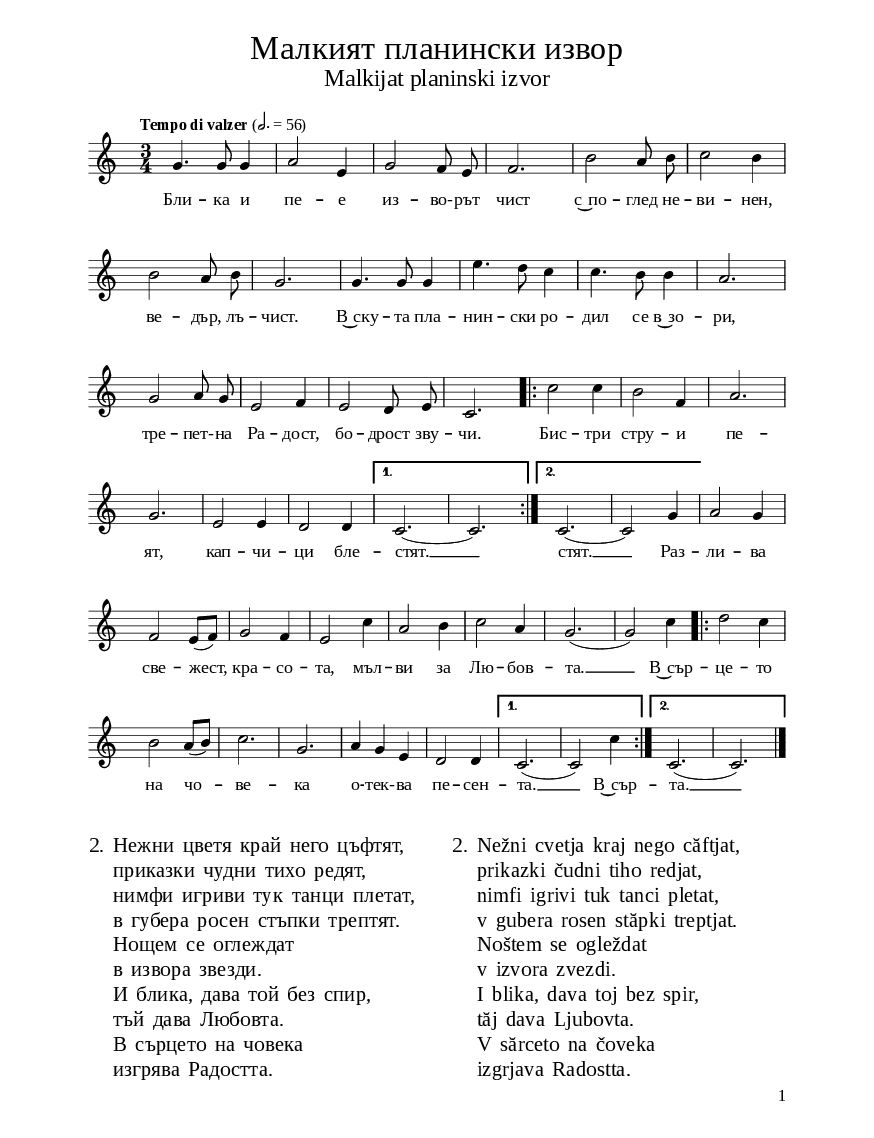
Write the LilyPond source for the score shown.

\version "2.24.2"

% include paper part and global functions
\include "include/globals.ily"

\bookpart {
  \label #'ref165
  \tocItem \markup "Малкият планински извор – Malkijat planinski izvor"
  \include "include/bookpart-paper.ily"
  \score {
    \include "include/score-layout.ily"

    \new Voice \relative  c'{
      \clef treble
      \key c \major
      \time 3/4
      \tempoFunc "Tempo di valzer" 2. "56"
      \autoBeamOff
      g'4. g8 g4 | % 2
      a2 e4 | % 3
      g2 f8 e8 | % 4
      f2. | % 5
      b2 a8  b8 | % 6
      c2  b4 \break | % 7
      b2 a8  b8 | % 8
      g2. | % 9
      g4. g8 g4 |
      e'4.  d8  c4 | % 11
      c4.  b8  b4 | % 12
      a2. \break | % 13
      g2 a8 g8 | % 14
      e2 f4 | % 15
      e2 d8 e8 | % 16
      c2. \repeat volta 2 {
        | % 17
        c'2  c4 | % 18
        b2 f4  | % 19
        a2. \break |
        g2. | % 21
        e2 e4 | % 22
        d2 d4
      }
      \alternative {
        {
          | % 23
          c2. ~ | % 24
          c2.
        }
        {
          | % 25
          c2. ~ | % 26
          c2 g'4
        }
      }
      a2 g4 \break | % 28
      f2 e8 ([ f8] ) | % 29
      g2 f4 |
      e2  c'4 | % 31
      a2  b4 | % 32
      c2 a4 | % 33
      g2. ( | % 34
      g2 )  c4
      \repeat volta 2 {
        | % 35
        d2  c4 \break | % 36
        b2 a8 [(  b8 )] | % 37
        c2. | % 38
        g2. | % 39
        a4 g4 e4 |
        d2 d4
      }

      \alternative {
        {
          | % 41
          c2. ( | % 42
          c2 )  c'4
        }
        {
          | % 43
          c,2. ( | % 44
          c2. )
        }
      }
      \bar "|."
    }

    \addlyrics {
      Бли -- ка и пе -- е из -- "во-" --
      рът чист с~по -- глед не -- ви --
      нен, ве -- дър, лъ -- чист. В~ску --
      та пла -- нин -- ски ро -- дил се
      в~зо -- ри, тре -- "пет-" -- на Ра --
      дост, бо -- дрост зву -- чи. Бис --
      три стру -- и пе -- ят, кап -- чи --
      ци бле -- стят. __   стят. __   Раз --
      ли -- ва све -- жест,  кра -- со
      -- та, мъл -- ви за Лю -- бов -- та. __ 
      В~сър -- це -- то на чо -- ве
      -- ка о -- "тек-" -- ва пе -- сен -- та. __ 
      В~сър -- та. __ 

    }

    \header {
      title = \titleFunc "Малкият планински извор" "Malkijat planinski izvor"
    }

    \midi{}

  } % score
  %\markup \dc-two "D.C." "con repitione"



  \markup \fontsize #bgCoupletFontSize {
 
    \override #`(baseline-skip . ,bgCoupletBaselineSkip)
    \column {
      \line {   2. Нежни цветя край него цъфтят,}
      \line {   "   "  приказки чудни тихо редят,  }
      \line {   "   " нимфи игриви тук танци плетат,}
      \line {   "   " в губера росен стъпки трептят. }
      \line {   "   "  Нощем се оглеждат}
      \line {   "   "  в извора  звезди.}
      \line {   "   "  И блика, дава  той без спир,}
      \line {   "   "  тъй дава Любовта. }
      \line {   "   "   В сърцето на човека}
      \line {   "   "    изгрява Радостта.}
    }

 \hspace #3
    \override #`(baseline-skip . ,bgCoupletBaselineSkip)
    \column {
      \line {   2. Nežni cvetja kraj nego căftjat,}
      \line {   "   "  prikazki čudni tiho redjat,  }
      \line {   "   " nimfi igrivi tuk tanci pletat,}
      \line {   "   " v gubera rosen stăpki treptjat. }
      \line {   "   "  Noštem se ogleždat}
      \line {   "   "  v izvora  zvezdi.}
      \line {   "   "  I blika, dava  toj bez spir,}
      \line {   "   "  tăj dava Ljubovta. }
      \line {   "   "   V sărceto na čoveka}
      \line {   "   "    izgrjava Radostta.}
    } %column
  } % markup


  % include foreign translation(s) of the song
  

} % bookpart
